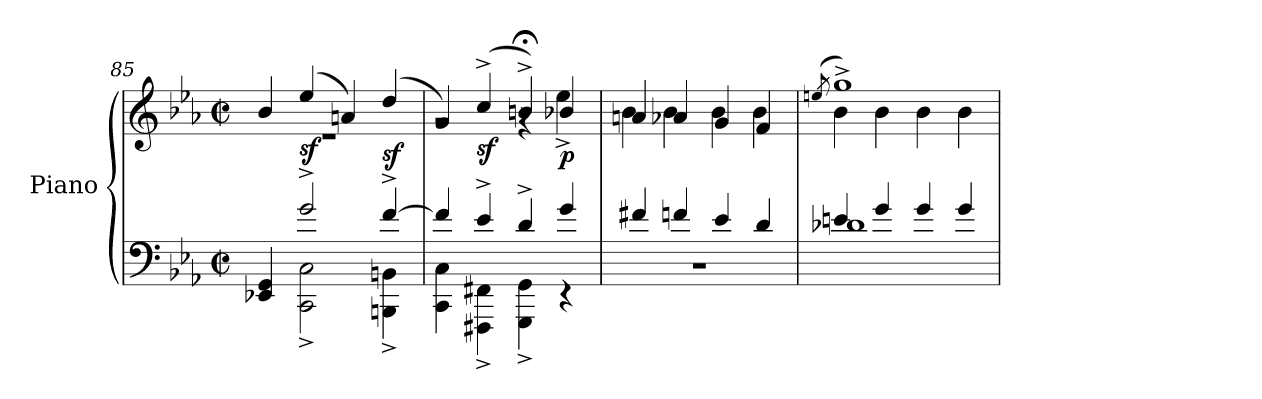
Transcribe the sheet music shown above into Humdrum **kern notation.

**kern	**kern	**dynam
*part1	*part1	*part1
*staff2	*staff1	*staff1/2
*I"Piano	*	*
*I'Pno.	*	*
*clefF4	*clefG2	*
*k[b-e-a-]	*k[b-e-a-]	*
*M2/2	*M2/2	*
*met(c|)	*met(c|)	*
=85	=85	=85
*^	*^	*
4EE-X/ 4GG/	4ryy	4b-/	1r	.
!	!	!	!	!LO:DY:a=2
2g^/	2CC\^ 2C\^	(>4ee-/	.	sf
.	.	4an/)	.	.
!	!	!	!	!LO:DY:a=2
[4f^/	4BBBn\^ 4BBn\^	(>4dd/	.	sf
=86	=86	=86	=86	=86
4f/]	4CC\ 4C\	4g/)	2rg	.
!	!	!	!	!LO:DY:b
4e-^/	4FFF#X\^ 4FF#X\^	(>4cc^/	.	sf
4d^/	4GGG\^ 4GG\^	4bn;<^/)	4rg	.
!	!	!	!	!LO:DY:b
4g/	4r	4b-X/	4ee-^\	p
=87	=87	=87	=87	=87
4f#X/	1r	4an/	4b-\	.
4fn/	.	4a-X/	4b-\	.
4e-/	.	4g/	4b-\	.
4d/	.	4f/	4b-\	.
!!LO:PB:g=z	!!
=88	=88	=88	=88	=88
.	.	(<8qeen/	.	.
4en/	1d-X	1gg^)	4b-\	.
4g/	.	.	4b-\	.
4g/	.	.	4b-\	.
4g/	.	.	4b-\	.
*v	*v	*	*	*
*	*v	*v	*
=	=	=
*-	*-	*-
